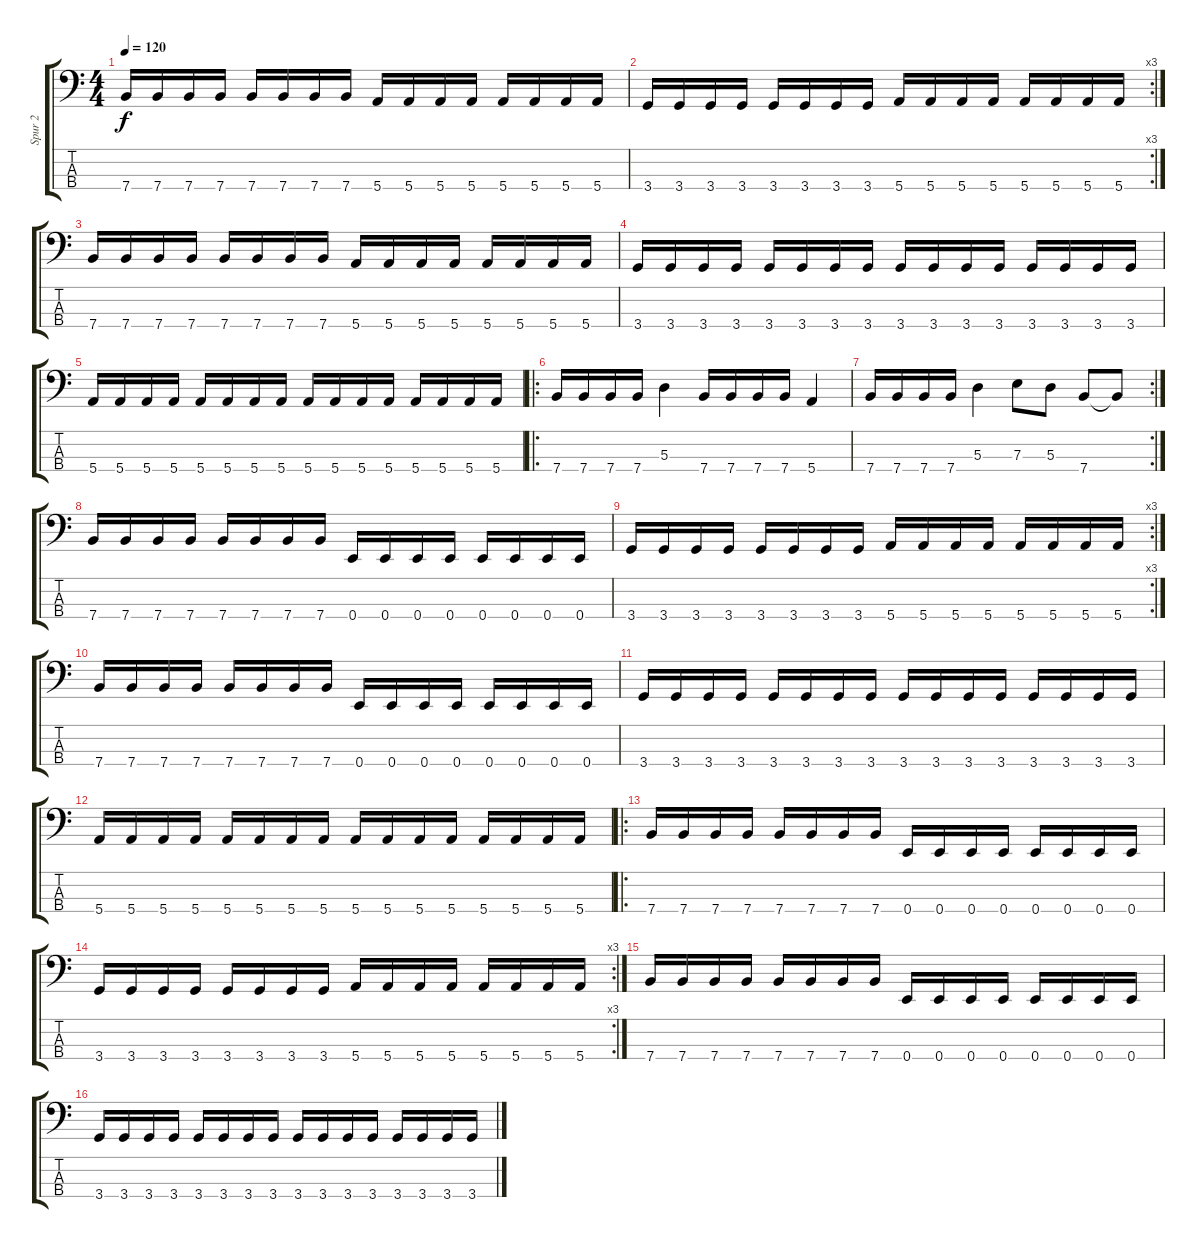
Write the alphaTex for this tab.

\track ("Spur 2" "Spur 2") {instrument electricbassfinger}
\staff {score tabs}
\tuning (G2 D2 A1 E1) {hide}
\ts (4 4)
\tempo 120
\clef f4
\ks c
7.4.16{dy f} 7.4.16 7.4.16 7.4.16 7.4.16 7.4.16 7.4.16 7.4.16 5.4.16 5.4.16 5.4.16 5.4.16 5.4.16 5.4.16 5.4.16 5.4.16 |
\rc 3
3.4.16 3.4.16 3.4.16 3.4.16 3.4.16 3.4.16 3.4.16 3.4.16 5.4.16 5.4.16 5.4.16 5.4.16 5.4.16 5.4.16 5.4.16 5.4.16 |
7.4.16 7.4.16 7.4.16 7.4.16 7.4.16 7.4.16 7.4.16 7.4.16 5.4.16 5.4.16 5.4.16 5.4.16 5.4.16 5.4.16 5.4.16 5.4.16 |
3.4.16 3.4.16 3.4.16 3.4.16 3.4.16 3.4.16 3.4.16 3.4.16 3.4.16 3.4.16 3.4.16 3.4.16 3.4.16 3.4.16 3.4.16 3.4.16 |
5.4.16 5.4.16 5.4.16 5.4.16 5.4.16 5.4.16 5.4.16 5.4.16 5.4.16 5.4.16 5.4.16 5.4.16 5.4.16 5.4.16 5.4.16 5.4.16 |
\ro
7.4.16 7.4.16 7.4.16 7.4.16 5.3.4 7.4.16 7.4.16 7.4.16 7.4.16 5.4.4 |
\rc 2
7.4.16 7.4.16 7.4.16 7.4.16 5.3.4 7.3.8 5.3.8 7.4.8 7.4{t}.8 |
7.4.16 7.4.16 7.4.16 7.4.16 7.4.16 7.4.16 7.4.16 7.4.16 0.4.16 0.4.16 0.4.16 0.4.16 0.4.16 0.4.16 0.4.16 0.4.16 |
\rc 3
3.4.16 3.4.16 3.4.16 3.4.16 3.4.16 3.4.16 3.4.16 3.4.16 5.4.16 5.4.16 5.4.16 5.4.16 5.4.16 5.4.16 5.4.16 5.4.16 |
7.4.16 7.4.16 7.4.16 7.4.16 7.4.16 7.4.16 7.4.16 7.4.16 0.4.16 0.4.16 0.4.16 0.4.16 0.4.16 0.4.16 0.4.16 0.4.16 |
3.4.16 3.4.16 3.4.16 3.4.16 3.4.16 3.4.16 3.4.16 3.4.16 3.4.16 3.4.16 3.4.16 3.4.16 3.4.16 3.4.16 3.4.16 3.4.16 |
5.4.16 5.4.16 5.4.16 5.4.16 5.4.16 5.4.16 5.4.16 5.4.16 5.4.16 5.4.16 5.4.16 5.4.16 5.4.16 5.4.16 5.4.16 5.4.16 |
\ro
7.4.16 7.4.16 7.4.16 7.4.16 7.4.16 7.4.16 7.4.16 7.4.16 0.4.16 0.4.16 0.4.16 0.4.16 0.4.16 0.4.16 0.4.16 0.4.16 |
\rc 3
3.4.16 3.4.16 3.4.16 3.4.16 3.4.16 3.4.16 3.4.16 3.4.16 5.4.16 5.4.16 5.4.16 5.4.16 5.4.16 5.4.16 5.4.16 5.4.16 |
7.4.16 7.4.16 7.4.16 7.4.16 7.4.16 7.4.16 7.4.16 7.4.16 0.4.16 0.4.16 0.4.16 0.4.16 0.4.16 0.4.16 0.4.16 0.4.16 |
3.4.16 3.4.16 3.4.16 3.4.16 3.4.16 3.4.16 3.4.16 3.4.16 3.4.16 3.4.16 3.4.16 3.4.16 3.4.16 3.4.16 3.4.16 3.4.16
